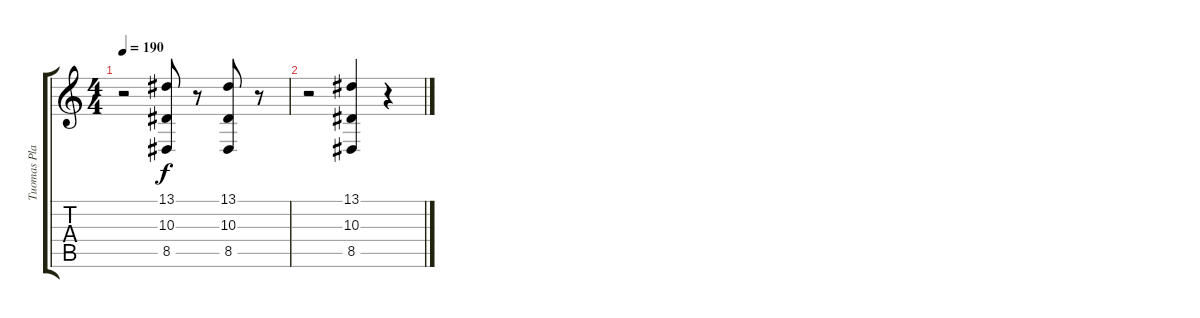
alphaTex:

\track ("Tuomas Planman" "Tuomas Pla") {instrument stringensemble1}
\staff {score tabs}
\tuning (D4 A3 F3 C3 G2 D2) {hide}
\ts (4 4)
\tempo 190
\clef g2
\ks c
r.2{dy f} (13.1 10.3 8.5).8 r.8 (13.1 10.3 8.5).8 r.8 |
r.2 (13.1 10.3 8.5).4 r.4
